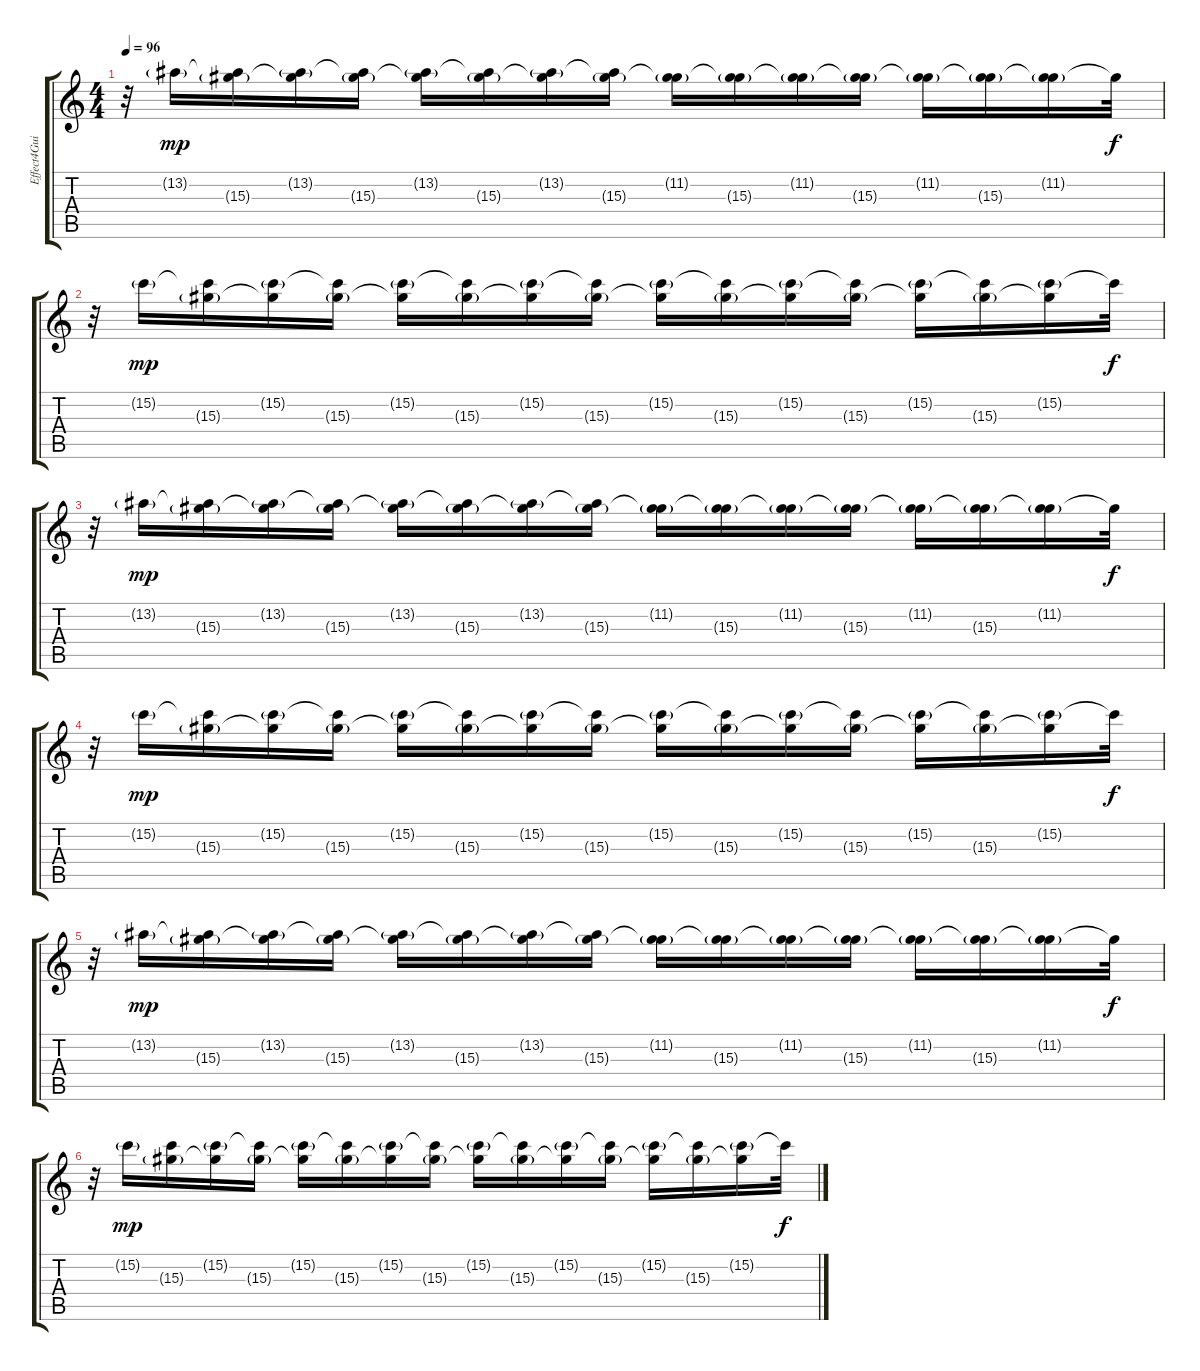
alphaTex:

\track ("Effect4Guitar 2 (Dont pay attention)" "Effect4Gui") {instrument acousticguitarnylon}
\staff {score tabs}
\tuning (D4 A3 F3 C3 G2 C2) {hide}
\ts (4 4)
\tempo 96
\clef g2
\ks c
r.32{dy f} 13.2{g}.16{dy mp} (13.2{t} 15.3{g}).16 (13.2{g} 15.3{t}).16 (13.2{t} 15.3{g}).16 (13.2{g} 15.3{t}).16 (13.2{t} 15.3{g}).16 (13.2{g} 15.3{t}).16 (13.2{t} 15.3{g}).16 (11.2{g} 15.3{t}).16 (11.2{t} 15.3{g}).16 (11.2{g} 15.3{t}).16 (11.2{t} 15.3{g}).16 (11.2{g} 15.3{t}).16 (11.2{t} 15.3{g}).16 (11.2{g} 15.3{t}).16 11.2{t}.32{dy f} |
r.32 15.2{g}.16{dy mp} (15.2{t} 15.3{g}).16 (15.2{g} 15.3{t}).16 (15.2{t} 15.3{g}).16 (15.2{g} 15.3{t}).16 (15.2{t} 15.3{g}).16 (15.2{g} 15.3{t}).16 (15.2{t} 15.3{g}).16 (15.2{g} 15.3{t}).16 (15.2{t} 15.3{g}).16 (15.2{g} 15.3{t}).16 (15.2{t} 15.3{g}).16 (15.2{g} 15.3{t}).16 (15.2{t} 15.3{g}).16 (15.2{g} 15.3{t}).16 15.2{t}.32{dy f} |
r.32 13.2{g}.16{dy mp} (13.2{t} 15.3{g}).16 (13.2{g} 15.3{t}).16 (13.2{t} 15.3{g}).16 (13.2{g} 15.3{t}).16 (13.2{t} 15.3{g}).16 (13.2{g} 15.3{t}).16 (13.2{t} 15.3{g}).16 (11.2{g} 15.3{t}).16 (11.2{t} 15.3{g}).16 (11.2{g} 15.3{t}).16 (11.2{t} 15.3{g}).16 (11.2{g} 15.3{t}).16 (11.2{t} 15.3{g}).16 (11.2{g} 15.3{t}).16 11.2{t}.32{dy f} |
r.32{volume 10} 15.2{g}.16{dy mp} (15.2{t} 15.3{g}).16 (15.2{g} 15.3{t}).16 (15.2{t} 15.3{g}).16 (15.2{g} 15.3{t}).16 (15.2{t} 15.3{g}).16 (15.2{g} 15.3{t}).16 (15.2{t} 15.3{g}).16 (15.2{g} 15.3{t}).16 (15.2{t} 15.3{g}).16 (15.2{g} 15.3{t}).16 (15.2{t} 15.3{g}).16 (15.2{g} 15.3{t}).16 (15.2{t} 15.3{g}).16 (15.2{g} 15.3{t}).16 15.2{t}.32{dy f} |
r.32{volume 9} 13.2{g}.16{dy mp} (13.2{t} 15.3{g}).16 (13.2{g} 15.3{t}).16 (13.2{t} 15.3{g}).16 (13.2{g} 15.3{t}).16 (13.2{t} 15.3{g}).16 (13.2{g} 15.3{t}).16 (13.2{t} 15.3{g}).16 (11.2{g} 15.3{t}).16 (11.2{t} 15.3{g}).16 (11.2{g} 15.3{t}).16 (11.2{t} 15.3{g}).16 (11.2{g} 15.3{t}).16 (11.2{t} 15.3{g}).16 (11.2{g} 15.3{t}).16 11.2{t}.32{dy f} |
r.32 15.2{g}.16{dy mp} (15.2{t} 15.3{g}).16{volume 8} (15.2{g} 15.3{t}).16 (15.2{t} 15.3{g}).16 (15.2{g} 15.3{t}).16 (15.2{t} 15.3{g}).16 (15.2{g} 15.3{t}).16 (15.2{t} 15.3{g}).16 (15.2{g} 15.3{t}).16 (15.2{t} 15.3{g}).16 (15.2{g} 15.3{t}).16 (15.2{t} 15.3{g}).16 (15.2{g} 15.3{t}).16 (15.2{t} 15.3{g}).16 (15.2{g} 15.3{t}).16 15.2{t}.32{dy f}
